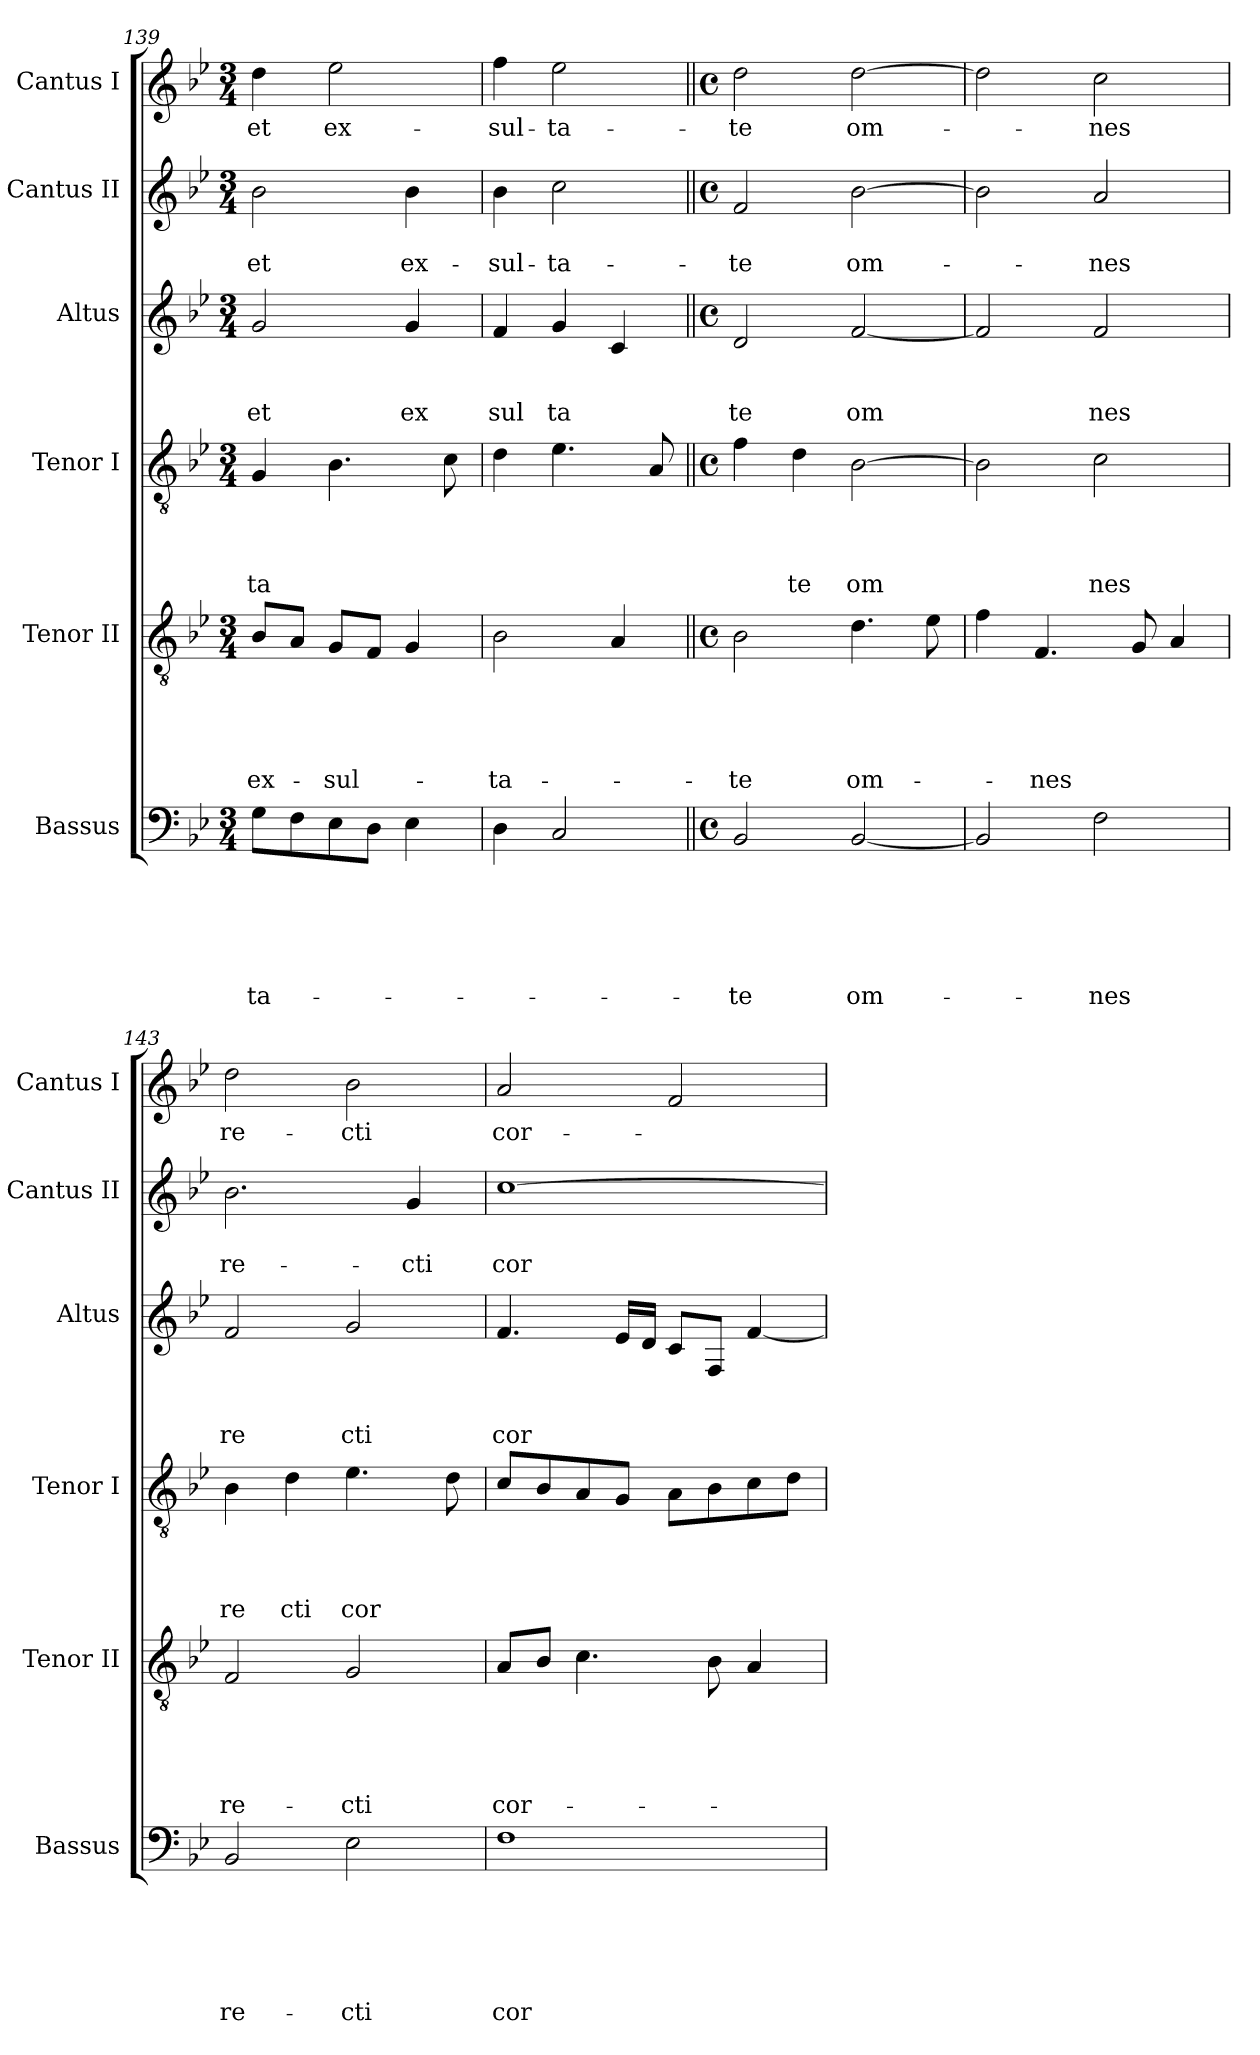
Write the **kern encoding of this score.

**kern	**text	**text	**text	**text	**text	**text	**kern	**text	**text	**text	**text	**text	**kern	**text	**text	**text	**text	**kern	**text	**text	**text	**kern	**text	**text	**kern	**text
*part6	*part6	*part6	*part6	*part6	*part6	*part6	*part5	*part5	*part5	*part5	*part5	*part5	*part4	*part4	*part4	*part4	*part4	*part3	*part3	*part3	*part3	*part2	*part2	*part2	*part1	*part1
*staff6	*staff6	*staff6	*staff6	*staff6	*staff6	*staff6	*staff5	*staff5	*staff5	*staff5	*staff5	*staff5	*staff4	*staff4	*staff4	*staff4	*staff4	*staff3	*staff3	*staff3	*staff3	*staff2	*staff2	*staff2	*staff1	*staff1
*I"Bassus	*	*	*	*	*	*	*I"Tenor II	*	*	*	*	*	*I"Tenor I	*	*	*	*	*I"Altus	*	*	*	*I"Cantus II	*	*	*I"Cantus I	*
*I'Bassus	*	*	*	*	*	*	*I'Tenor II	*	*	*	*	*	*I'Tenor I	*	*	*	*	*I'Altus	*	*	*	*I'Cantus II	*	*	*I'Cantus I	*
*clefF4	*	*	*	*	*	*	*clefGv2	*	*	*	*	*	*clefGv2	*	*	*	*	*clefG2	*	*	*	*clefG2	*	*	*clefG2	*
*k[b-e-]	*	*	*	*	*	*	*k[b-e-]	*	*	*	*	*	*k[b-e-]	*	*	*	*	*k[b-e-]	*	*	*	*k[b-e-]	*	*	*k[b-e-]	*
*B-:	*	*	*	*	*	*	*B-:	*	*	*	*	*	*B-:	*	*	*	*	*B-:	*	*	*	*B-:	*	*	*B-:	*
*M3/4	*	*	*	*	*	*	*M3/4	*	*	*	*	*	*M3/4	*	*	*	*	*M3/4	*	*	*	*M3/4	*	*	*M3/4	*
=139	=139	=139	=139	=139	=139	=139	=139	=139	=139	=139	=139	=139	=139	=139	=139	=139	=139	=139	=139	=139	=139	=139	=139	=139	=139	=139
!	!	!	!	!	!	!LO:LY:b	!	!	!	!	!	!LO:LY:b	!	!	!	!	!LO:LY:b	!	!	!	!LO:LY:b	!	!	!LO:LY:b	!	!LO:LY:b
8G\L	.	.	.	.	.	-ta-	8B-/L	.	.	.	.	ex-	4G/	.	.	.	ta	2g/	.	.	et	2b-\	.	et	4dd\	et
8F\	.	.	.	.	.	.	8A/J	.	.	.	.	.	.	.	.	.	.	.	.	.	.	.	.	.	.	.
!	!	!	!	!	!	!	!	!	!	!	!	!LO:LY:b	!	!	!	!	!	!	!	!	!	!	!	!	!	!LO:LY:b
8E-\	.	.	.	.	.	.	8G/L	.	.	.	.	-sul-	4.B-\	.	.	.	.	.	.	.	.	.	.	.	2ee-\	ex-
8D\J	.	.	.	.	.	.	8F/J	.	.	.	.	.	.	.	.	.	.	.	.	.	.	.	.	.	.	.
!	!	!	!	!	!	!	!	!	!	!	!	!	!	!	!	!	!	!	!	!	!LO:LY:b	!	!	!LO:LY:b	!	!
4E-\	.	.	.	.	.	.	4G/	.	.	.	.	.	.	.	.	.	.	4g/	.	.	ex	4b-\	.	ex-	.	.
.	.	.	.	.	.	.	.	.	.	.	.	.	8c\	.	.	.	.	.	.	.	.	.	.	.	.	.
=140	=140	=140	=140	=140	=140	=140	=140	=140	=140	=140	=140	=140	=140	=140	=140	=140	=140	=140	=140	=140	=140	=140	=140	=140	=140	=140
!	!	!	!	!	!	!	!	!	!	!	!	!LO:LY:b	!	!	!	!	!	!	!	!	!LO:LY:b	!	!	!LO:LY:b	!	!LO:LY:b
4D\	.	.	.	.	.	.	2B-\	.	.	.	.	-ta-	4d\	.	.	.	.	4f/	.	.	sul	4b-\	.	-sul-	4ff\	-sul-
!	!	!	!	!	!	!	!	!	!	!	!	!	!	!	!	!	!	!	!	!	!LO:LY:b	!	!	!LO:LY:b	!	!LO:LY:b
2C/	.	.	.	.	.	.	.	.	.	.	.	.	4.e-\	.	.	.	.	4g/	.	.	ta	2cc\	.	-ta-	2ee-\	-ta-
.	.	.	.	.	.	.	4A/	.	.	.	.	.	.	.	.	.	.	4c/	.	.	.	.	.	.	.	.
.	.	.	.	.	.	.	.	.	.	.	.	.	8A/	.	.	.	.	.	.	.	.	.	.	.	.	.
=141||	=141||	=141||	=141||	=141||	=141||	=141||	=141||	=141||	=141||	=141||	=141||	=141||	=141||	=141||	=141||	=141||	=141||	=141||	=141||	=141||	=141||	=141||	=141||	=141||	=141||	=141||
*M4/4	*	*	*	*	*	*	*M4/4	*	*	*	*	*	*M4/4	*	*	*	*	*M4/4	*	*	*	*M4/4	*	*	*M4/4	*
*met(c)	*	*	*	*	*	*	*met(c)	*	*	*	*	*	*met(c)	*	*	*	*	*met(c)	*	*	*	*met(c)	*	*	*met(c)	*
!	!	!	!	!	!	!LO:LY:b	!	!	!	!	!	!LO:LY:b	!	!	!	!	!	!	!	!	!LO:LY:b	!	!	!LO:LY:b	!	!LO:LY:b
2BB-/	.	.	.	.	.	-te	2B-\	.	.	.	.	-te	4f\	.	.	.	.	2d/	.	.	te	2f/	.	-te	2dd\	-te
!	!	!	!	!	!	!	!	!	!	!	!	!	!	!	!	!	!LO:LY:b	!	!	!	!	!	!	!	!	!
.	.	.	.	.	.	.	.	.	.	.	.	.	4d\	.	.	.	te	.	.	.	.	.	.	.	.	.
!	!	!	!	!	!	!LO:LY:b	!	!	!	!	!	!LO:LY:b	!	!	!	!	!LO:LY:b	!	!	!	!LO:LY:b	!	!	!LO:LY:b	!	!LO:LY:b
[<2BB-/	.	.	.	.	.	om-	4.d\	.	.	.	.	om-	[>2B-\	.	.	.	om	[<2f/	.	.	om	[>2b-\	.	om-	[>2dd\	om-
.	.	.	.	.	.	.	8e-\	.	.	.	.	.	.	.	.	.	.	.	.	.	.	.	.	.	.	.
=142	=142	=142	=142	=142	=142	=142	=142	=142	=142	=142	=142	=142	=142	=142	=142	=142	=142	=142	=142	=142	=142	=142	=142	=142	=142	=142
2BB-/]	.	.	.	.	.	.	4f\	.	.	.	.	.	2B-\]	.	.	.	.	2f/]	.	.	.	2b-\]	.	.	2dd\]	.
!	!	!	!	!	!	!	!	!	!	!	!	!LO:LY:b	!	!	!	!	!	!	!	!	!	!	!	!	!	!
.	.	.	.	.	.	.	4.F/	.	.	.	.	-nes	.	.	.	.	.	.	.	.	.	.	.	.	.	.
!	!	!	!	!	!	!LO:LY:b	!	!	!	!	!	!	!	!	!	!	!LO:LY:b	!	!	!	!LO:LY:b	!	!	!LO:LY:b	!	!LO:LY:b
2F\	.	.	.	.	.	-nes	.	.	.	.	.	.	2c\	.	.	.	nes	2f/	.	.	nes	2a/	.	-nes	2cc\	-nes
.	.	.	.	.	.	.	8G/	.	.	.	.	.	.	.	.	.	.	.	.	.	.	.	.	.	.	.
.	.	.	.	.	.	.	4A/	.	.	.	.	.	.	.	.	.	.	.	.	.	.	.	.	.	.	.
=143	=143	=143	=143	=143	=143	=143	=143	=143	=143	=143	=143	=143	=143	=143	=143	=143	=143	=143	=143	=143	=143	=143	=143	=143	=143	=143
!	!	!	!	!	!	!LO:LY:b	!	!	!	!	!	!LO:LY:b	!	!	!	!	!LO:LY:b	!	!	!	!LO:LY:b	!	!	!LO:LY:b	!	!LO:LY:b
2BB-/	.	.	.	.	.	re-	2F/	.	.	.	.	re-	4B-\	.	.	.	re	2f/	.	.	re	2.b-\	.	re-	2dd\	re-
!	!	!	!	!	!	!	!	!	!	!	!	!	!	!	!	!	!LO:LY:b	!	!	!	!	!	!	!	!	!
.	.	.	.	.	.	.	.	.	.	.	.	.	4d\	.	.	.	cti	.	.	.	.	.	.	.	.	.
!	!	!	!	!	!	!LO:LY:b	!	!	!	!	!	!LO:LY:b	!	!	!	!	!LO:LY:b	!	!	!	!LO:LY:b	!	!	!	!	!LO:LY:b
2E-\	.	.	.	.	.	-cti	2G/	.	.	.	.	-cti	4.e-\	.	.	.	cor	2g/	.	.	cti	.	.	.	2b-\	-cti
!	!	!	!	!	!	!	!	!	!	!	!	!	!	!	!	!	!	!	!	!	!	!	!	!LO:LY:b	!	!
.	.	.	.	.	.	.	.	.	.	.	.	.	.	.	.	.	.	.	.	.	.	4g/	.	-cti	.	.
.	.	.	.	.	.	.	.	.	.	.	.	.	8d\	.	.	.	.	.	.	.	.	.	.	.	.	.
=144	=144	=144	=144	=144	=144	=144	=144	=144	=144	=144	=144	=144	=144	=144	=144	=144	=144	=144	=144	=144	=144	=144	=144	=144	=144	=144
!	!	!	!	!	!	!LO:LY:b	!	!	!	!	!	!LO:LY:b	!	!	!	!	!	!	!	!	!LO:LY:b	!	!	!LO:LY:b	!	!LO:LY:b
1F	.	.	.	.	.	cor-	8A/L	.	.	.	.	cor-	8c/L	.	.	.	.	4.f/	.	.	cor	[<1cc	.	cor-	2a/	cor-
.	.	.	.	.	.	.	8B-/J	.	.	.	.	.	8B-/	.	.	.	.	.	.	.	.	.	.	.	.	.
.	.	.	.	.	.	.	4.c\	.	.	.	.	.	8A/	.	.	.	.	.	.	.	.	.	.	.	.	.
.	.	.	.	.	.	.	.	.	.	.	.	.	8G/J	.	.	.	.	16e-/LL	.	.	.	.	.	.	.	.
.	.	.	.	.	.	.	.	.	.	.	.	.	.	.	.	.	.	16d/JJ	.	.	.	.	.	.	.	.
.	.	.	.	.	.	.	.	.	.	.	.	.	8A\L	.	.	.	.	8c/L	.	.	.	.	.	.	2f/	.
.	.	.	.	.	.	.	8B-\	.	.	.	.	.	8B-\	.	.	.	.	8F/J	.	.	.	.	.	.	.	.
.	.	.	.	.	.	.	4A/	.	.	.	.	.	8c\	.	.	.	.	[<4f/	.	.	.	.	.	.	.	.
.	.	.	.	.	.	.	.	.	.	.	.	.	8d\J	.	.	.	.	.	.	.	.	.	.	.	.	.
=	=	=	=	=	=	=	=	=	=	=	=	=	=	=	=	=	=	=	=	=	=	=	=	=	=	=
*-	*-	*-	*-	*-	*-	*-	*-	*-	*-	*-	*-	*-	*-	*-	*-	*-	*-	*-	*-	*-	*-	*-	*-	*-	*-	*-
